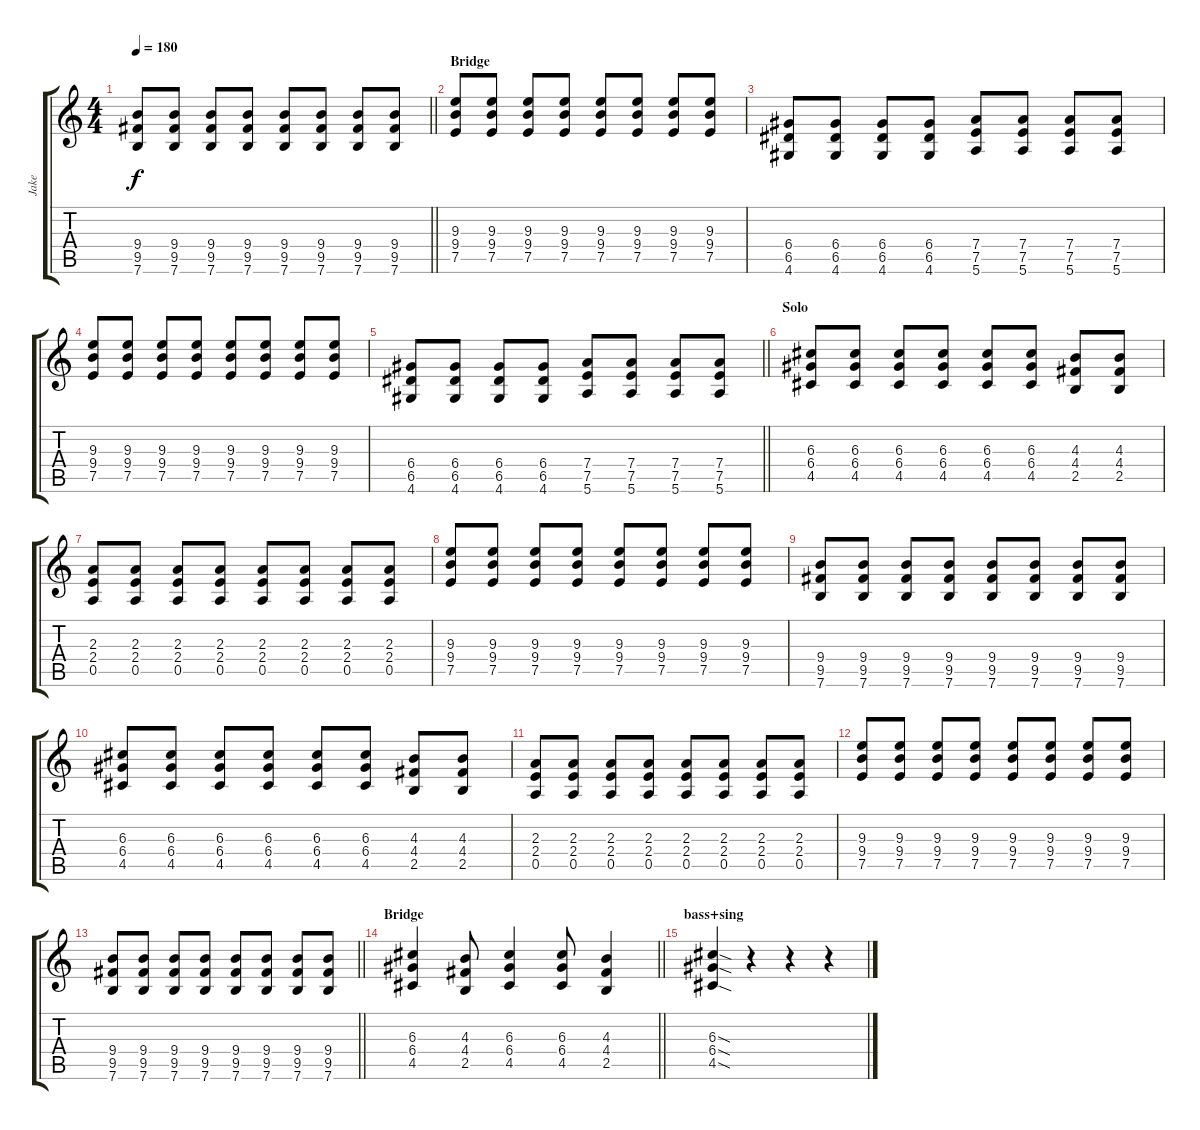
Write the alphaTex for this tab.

\track ("Jake" "Jake") {instrument distortionguitar}
\staff {score tabs}
\tuning (E4 B3 G3 D3 A2 E2) {hide}
\ts (4 4)
\tempo 180
\clef g2
\barLineRight lightlight
\ks c
(9.4 9.5 7.6).8{dy f} (9.4 9.5 7.6).8 (9.4 9.5 7.6).8 (9.4 9.5 7.6).8 (9.4 9.5 7.6).8 (9.4 9.5 7.6).8 (9.4 9.5 7.6).8 (9.4 9.5 7.6).8 |
\section ("" "Bridge")
(9.3 9.4 7.5).8 (9.3 9.4 7.5).8 (9.3 9.4 7.5).8 (9.3 9.4 7.5).8 (9.3 9.4 7.5).8 (9.3 9.4 7.5).8 (9.3 9.4 7.5).8 (9.3 9.4 7.5).8 |
(6.4 6.5 4.6).8 (6.4 6.5 4.6).8 (6.4 6.5 4.6).8 (6.4 6.5 4.6).8 (7.4 7.5 5.6).8 (7.4 7.5 5.6).8 (7.4 7.5 5.6).8 (7.4 7.5 5.6).8 |
(9.3 9.4 7.5).8 (9.3 9.4 7.5).8 (9.3 9.4 7.5).8 (9.3 9.4 7.5).8 (9.3 9.4 7.5).8 (9.3 9.4 7.5).8 (9.3 9.4 7.5).8 (9.3 9.4 7.5).8 |
\barLineRight lightlight
(6.4 6.5 4.6).8 (6.4 6.5 4.6).8 (6.4 6.5 4.6).8 (6.4 6.5 4.6).8 (7.4 7.5 5.6).8 (7.4 7.5 5.6).8 (7.4 7.5 5.6).8 (7.4 7.5 5.6).8 |
\section ("" "Solo")
(6.3 6.4 4.5).8 (6.3 6.4 4.5).8 (6.3 6.4 4.5).8 (6.3 6.4 4.5).8 (6.3 6.4 4.5).8 (6.3 6.4 4.5).8 (4.3 4.4 2.5).8 (4.3 4.4 2.5).8 |
(2.3 2.4 0.5).8 (2.3 2.4 0.5).8 (2.3 2.4 0.5).8 (2.3 2.4 0.5).8 (2.3 2.4 0.5).8 (2.3 2.4 0.5).8 (2.3 2.4 0.5).8 (2.3 2.4 0.5).8 |
(9.3 9.4 7.5).8 (9.3 9.4 7.5).8 (9.3 9.4 7.5).8 (9.3 9.4 7.5).8 (9.3 9.4 7.5).8 (9.3 9.4 7.5).8 (9.3 9.4 7.5).8 (9.3 9.4 7.5).8 |
(9.4 9.5 7.6).8 (9.4 9.5 7.6).8 (9.4 9.5 7.6).8 (9.4 9.5 7.6).8 (9.4 9.5 7.6).8 (9.4 9.5 7.6).8 (9.4 9.5 7.6).8 (9.4 9.5 7.6).8 |
(6.3 6.4 4.5).8 (6.3 6.4 4.5).8 (6.3 6.4 4.5).8 (6.3 6.4 4.5).8 (6.3 6.4 4.5).8 (6.3 6.4 4.5).8 (4.3 4.4 2.5).8 (4.3 4.4 2.5).8 |
(2.3 2.4 0.5).8 (2.3 2.4 0.5).8 (2.3 2.4 0.5).8 (2.3 2.4 0.5).8 (2.3 2.4 0.5).8 (2.3 2.4 0.5).8 (2.3 2.4 0.5).8 (2.3 2.4 0.5).8 |
(9.3 9.4 7.5).8 (9.3 9.4 7.5).8 (9.3 9.4 7.5).8 (9.3 9.4 7.5).8 (9.3 9.4 7.5).8 (9.3 9.4 7.5).8 (9.3 9.4 7.5).8 (9.3 9.4 7.5).8 |
\barLineRight lightlight
(9.4 9.5 7.6).8 (9.4 9.5 7.6).8 (9.4 9.5 7.6).8 (9.4 9.5 7.6).8 (9.4 9.5 7.6).8 (9.4 9.5 7.6).8 (9.4 9.5 7.6).8 (9.4 9.5 7.6).8 |
\section ("" "Bridge")
\barLineRight lightlight
(6.3 6.4 4.5).4 (4.3 4.4 2.5).8 (6.3 6.4 4.5).4 (6.3 6.4 4.5).8 (4.3 4.4 2.5).4 |
\section ("" "bass+sing")
(6.3{sod} 6.4{sod} 4.5{sod}).4 r.4 r.4 r.4
